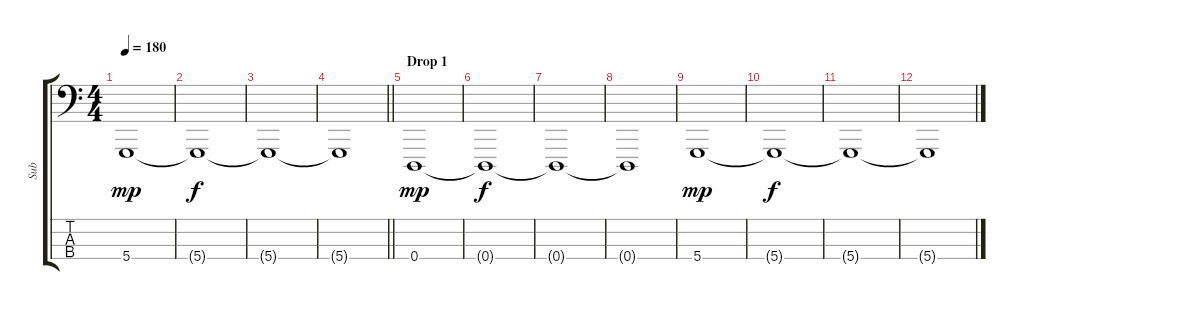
\track (" Sub" " Sub") {instrument lead1square}
\staff {score tabs}
\tuning (G2 D2 A1 D1) {hide}
\ts (4 4)
\tempo 180
\clef f4
\ks c
5.4.1{dy mp} |
5.4{t}.1{dy f} |
5.4{t}.1 |
\barLineRight lightlight
5.4{t}.1 |
\section ("" "Drop 1")
0.4.1{dy mp} |
0.4{t}.1{dy f} |
0.4{t}.1 |
0.4{t}.1 |
5.4.1{dy mp} |
5.4{t}.1{dy f} |
5.4{t}.1 |
5.4{t}.1
